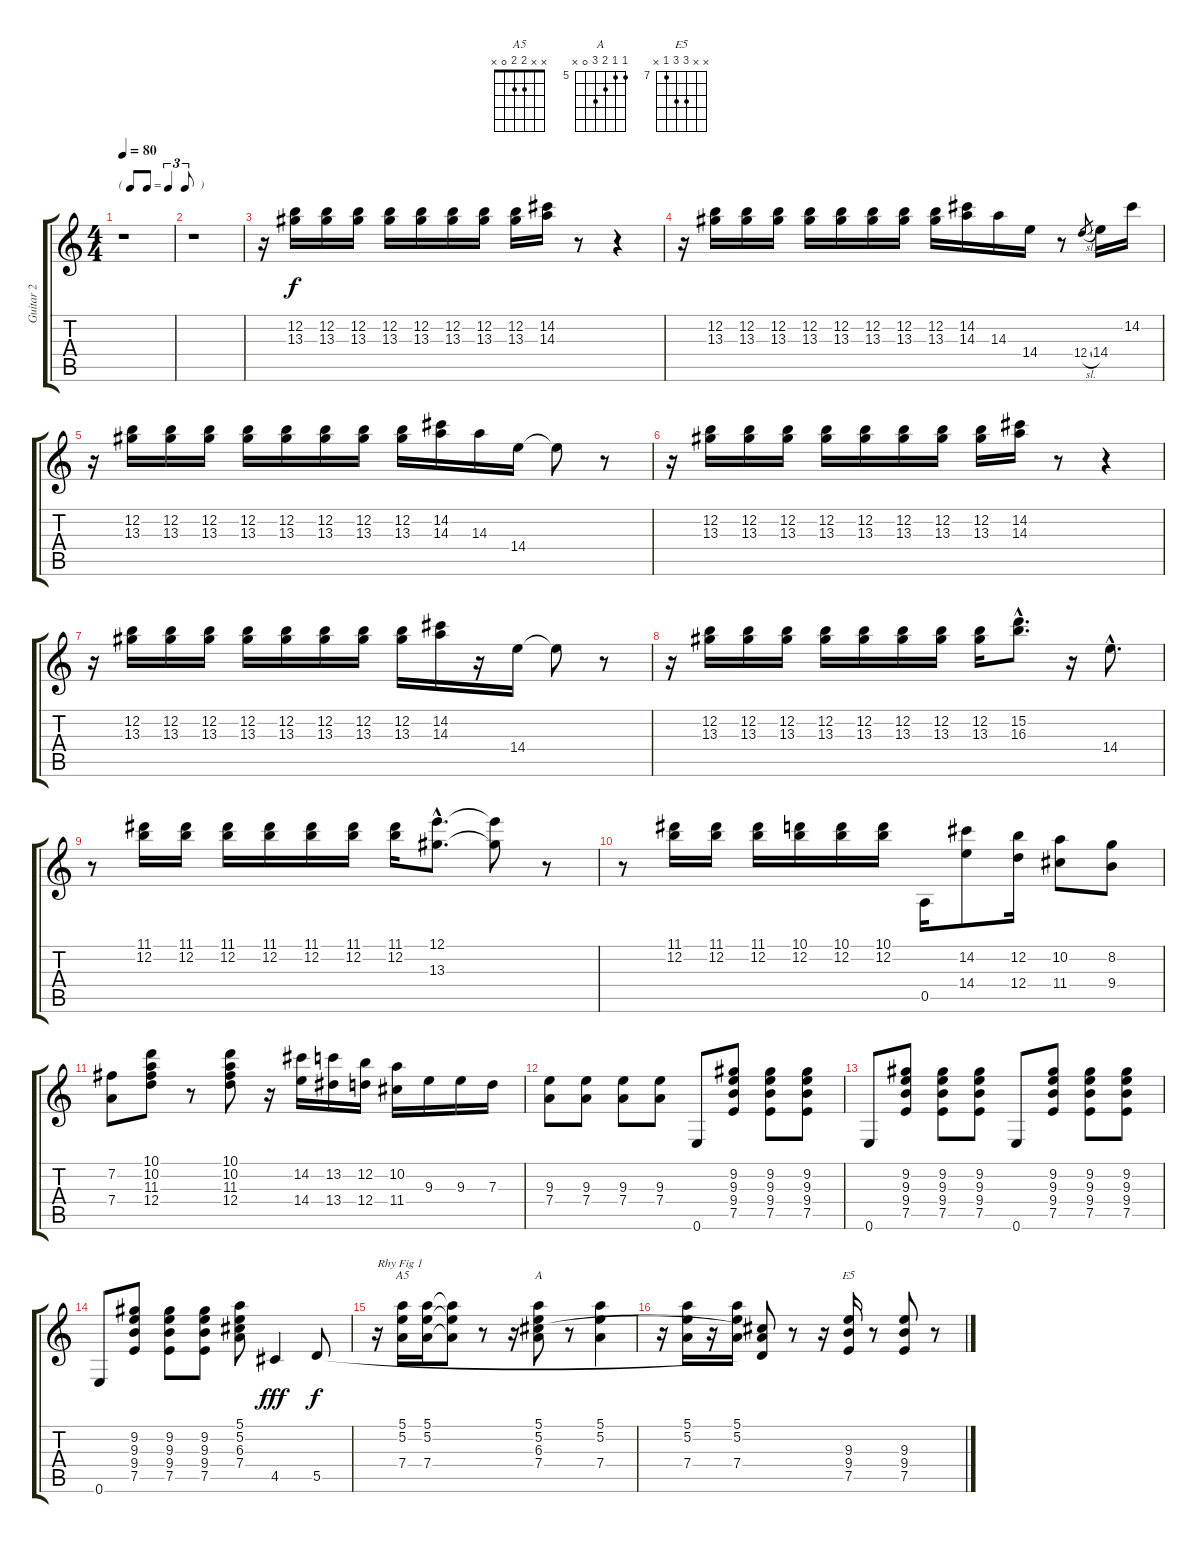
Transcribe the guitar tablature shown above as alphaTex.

\track ("Guitar 2" "Guitar 2") {instrument electricguitarclean}
\staff {score tabs}
\tuning (E4 B3 G3 D3 A2 E2) {hide}
\chord ("A5" x x 2 2 0 x)
\chord ("A" 5 5 6 7 0 x) {firstfret 5}
\chord ("E5" x x 9 9 7 x) {firstfret 7}
\ts (4 4)
\tf triplet8th
\tempo 80
\clef g2
\ks c
r.1{dy f instrument electricguitarclean} |
r.1 |
r.16 (12.2 13.3).16 (12.2 13.3).16 (12.2 13.3).16 (12.2 13.3).16 (12.2 13.3).16 (12.2 13.3).16 (12.2 13.3).16 (12.2 13.3).16 (14.2 14.3).16 r.8 r.4 |
r.16 (12.2 13.3).16 (12.2 13.3).16 (12.2 13.3).16 (12.2 13.3).16 (12.2 13.3).16 (12.2 13.3).16 (12.2 13.3).16 (12.2 13.3).16 (14.2 14.3).16 14.3.16 14.4.16 r.8 12.4{sl}.8{gr} 14.4.16 14.2.16 |
r.16 (12.2 13.3).16 (12.2 13.3).16 (12.2 13.3).16 (12.2 13.3).16 (12.2 13.3).16 (12.2 13.3).16 (12.2 13.3).16 (12.2 13.3).16 (14.2 14.3).16 14.3.16 14.4.16 14.4{t}.8 r.8 |
r.16 (12.2 13.3).16 (12.2 13.3).16 (12.2 13.3).16 (12.2 13.3).16 (12.2 13.3).16 (12.2 13.3).16 (12.2 13.3).16 (12.2 13.3).16 (14.2 14.3).16 r.8 r.4 |
r.16 (12.2 13.3).16 (12.2 13.3).16 (12.2 13.3).16 (12.2 13.3).16 (12.2 13.3).16 (12.2 13.3).16 (12.2 13.3).16 (12.2 13.3).16 (14.2 14.3).16 r.16 14.4.16 14.4{t}.8 r.8 |
r.16 (12.2 13.3).16 (12.2 13.3).16 (12.2 13.3).16 (12.2 13.3).16 (12.2 13.3).16 (12.2 13.3).16 (12.2 13.3).16 (12.2 13.3).16 (15.2{hac} 16.3{hac}).8{d} r.16 14.4{hac}.8{d} |
r.8 (11.1 12.2).16 (11.1 12.2).16 (11.1 12.2).16 (11.1 12.2).16 (11.1 12.2).16 (11.1 12.2).16 (11.1 12.2).16 (12.1{hac} 13.3{hac}).8{d} (12.1{t} 13.3{t}).8 r.8 |
r.8 (11.1 12.2).16 (11.1 12.2).16 (11.1 12.2).16 (10.1 12.2).16 (10.1 12.2).16 (10.1 12.2).16 0.5.16 (14.2 14.4).8 (12.2 12.4).16 (10.2 11.4).8 (8.2 9.4).8 |
(7.2 7.4).8 (10.1 10.2 11.3 12.4).8 r.8 (10.1 10.2 11.3 12.4).8 r.16 (14.2 14.4).16 (13.2 13.4).16 (12.2 12.4).16 (10.2 11.4).16 9.3.16 9.3.16 7.3.16 |
(9.3 7.4).8 (9.3 7.4).8 (9.3 7.4).8 (9.3 7.4).8 0.6.8 (9.2 9.3 9.4 7.5).8 (9.2 9.3 9.4 7.5).8 (9.2 9.3 9.4 7.5).8 |
0.6.8 (9.2 9.3 9.4 7.5).8 (9.2 9.3 9.4 7.5).8 (9.2 9.3 9.4 7.5).8 0.6.8 (9.2 9.3 9.4 7.5).8 (9.2 9.3 9.4 7.5).8 (9.2 9.3 9.4 7.5).8 |
0.6.8 (9.2 9.3 9.4 7.5).8 (9.2 9.3 9.4 7.5).8 (9.2 9.3 9.4 7.5).8 (5.1 5.2 6.3 7.4).8 4.5.4{dy fff} 5.5.8{dy f} |
r.16{txt "Rhy Fig 1"} (5.1 5.2 7.4).16{ch "A5"} (5.1 5.2 7.4).16 (5.1{t} 5.2{t} 7.4{t}).8 r.8 r.16 (5.1 5.2 6.3 7.4).8{ch "A"} r.8 (5.1 5.2 7.4).4 |
r.16 (5.1 5.2 7.4).16 r.16 (5.1 5.2 7.4).16 (6.3{t} 7.4{t} 5.5{t}).8 r.8 r.16 (9.3 9.4 7.5).16{ch "E5"} r.8 (9.3 9.4 7.5).8 r.8
